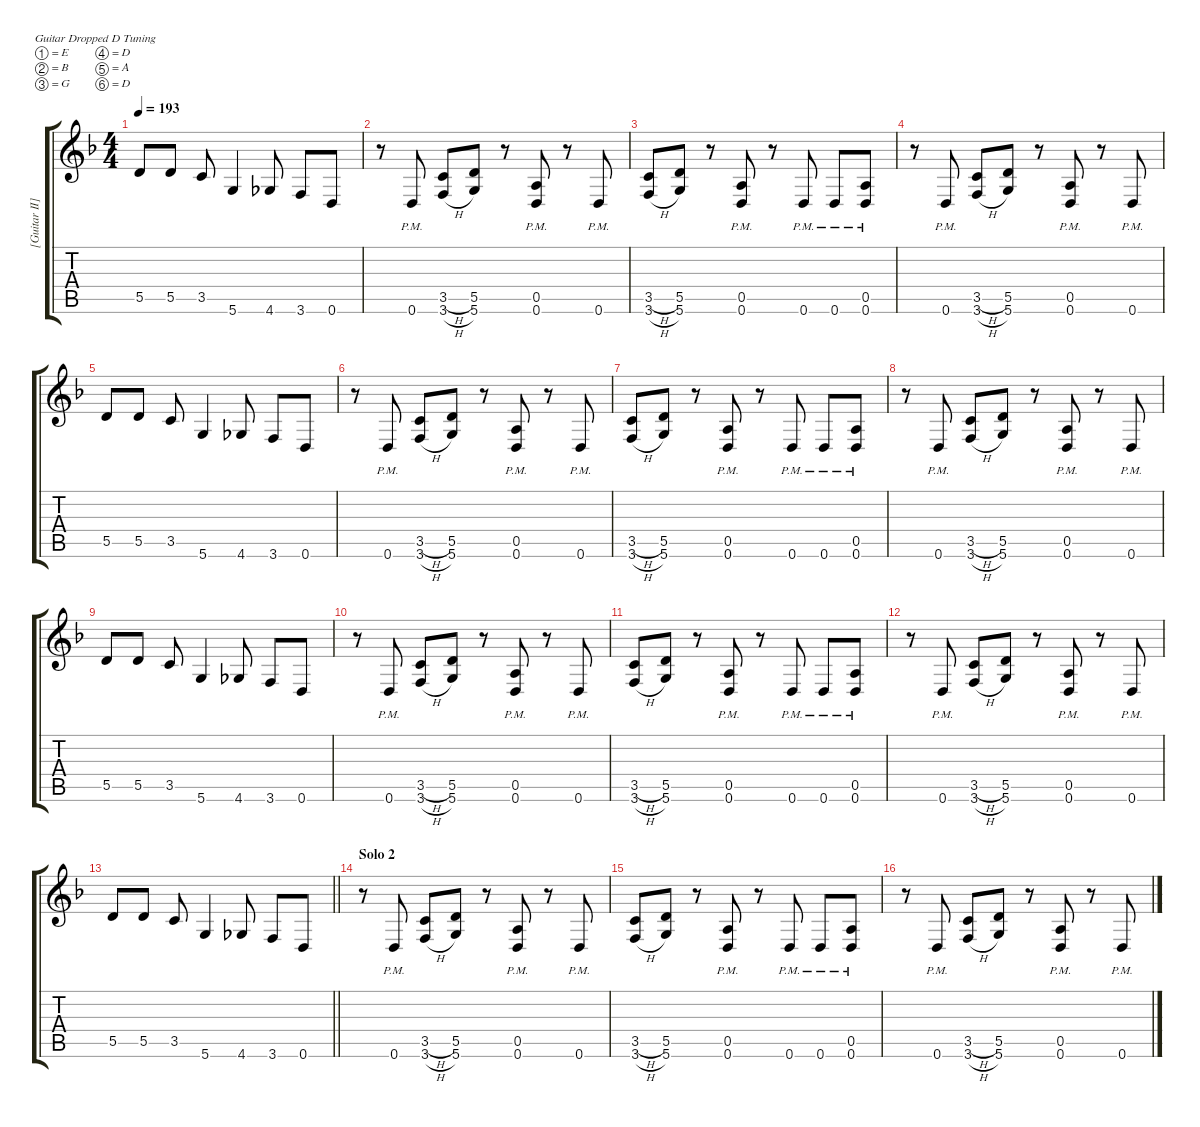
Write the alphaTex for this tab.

\hideDynamics
\bracketExtendMode groupsimilarinstruments
\firstSystemTrackNameMode fullname
\otherSystemsTrackNameMode fullname
\otherSystemsTrackNameOrientation horizontal
\track ("[Guitar II]" "E-Gt") {instrument distortionguitar}
\staff {score tabs}
\tuning (E4 B3 G3 D3 A2 D2)
\ts (4 4)
\tempo 193
\clef g2
\ks f
5.5.8{dy f} 5.5.8 3.5.8 5.6.4 4.6.8 3.6.8 0.6.8 |
r.8 0.6{pm}.8 (3.5{h} 3.6{h}).8 (5.5 5.6).8 r.8 (0.5{pm} 0.6{pm}).8 r.8 0.6{pm}.8 |
(3.5{h} 3.6{h}).8 (5.5 5.6).8 r.8 (0.5{pm} 0.6{pm}).8 r.8 0.6{pm}.8 0.6{pm}.8 (0.5{pm} 0.6{pm}).8 |
r.8 0.6{pm}.8 (3.5{h} 3.6{h}).8 (5.5 5.6).8 r.8 (0.5{pm} 0.6{pm}).8 r.8 0.6{pm}.8 |
5.5.8 5.5.8 3.5.8 5.6.4 4.6.8 3.6.8 0.6.8 |
r.8 0.6{pm}.8 (3.5{h} 3.6{h}).8 (5.5 5.6).8 r.8 (0.5{pm} 0.6{pm}).8 r.8 0.6{pm}.8 |
(3.5{h} 3.6{h}).8 (5.5 5.6).8 r.8 (0.5{pm} 0.6{pm}).8 r.8 0.6{pm}.8 0.6{pm}.8 (0.5{pm} 0.6{pm}).8 |
r.8 0.6{pm}.8 (3.5{h} 3.6{h}).8 (5.5 5.6).8 r.8 (0.5{pm} 0.6{pm}).8 r.8 0.6{pm}.8 |
5.5.8 5.5.8 3.5.8 5.6.4 4.6.8 3.6.8 0.6.8 |
r.8 0.6{pm}.8 (3.5{h} 3.6{h}).8 (5.5 5.6).8 r.8 (0.5{pm} 0.6{pm}).8 r.8 0.6{pm}.8 |
(3.5{h} 3.6{h}).8 (5.5 5.6).8 r.8 (0.5{pm} 0.6{pm}).8 r.8 0.6{pm}.8 0.6{pm}.8 (0.5{pm} 0.6{pm}).8 |
r.8 0.6{pm}.8 (3.5{h} 3.6{h}).8 (5.5 5.6).8 r.8 (0.5{pm} 0.6{pm}).8 r.8 0.6{pm}.8 |
\barLineRight lightlight
5.5.8 5.5.8 3.5.8 5.6.4 4.6.8 3.6.8 0.6.8 |
\section ("" "Solo 2")
r.8 0.6{pm}.8 (3.5{h} 3.6{h}).8 (5.5 5.6).8 r.8 (0.5{pm} 0.6{pm}).8 r.8 0.6{pm}.8 |
(3.5{h} 3.6{h}).8 (5.5 5.6).8 r.8 (0.5{pm} 0.6{pm}).8 r.8 0.6{pm}.8 0.6{pm}.8 (0.5{pm} 0.6{pm}).8 |
r.8 0.6{pm}.8 (3.5{h} 3.6{h}).8 (5.5 5.6).8 r.8 (0.5{pm} 0.6{pm}).8 r.8 0.6{pm}.8
